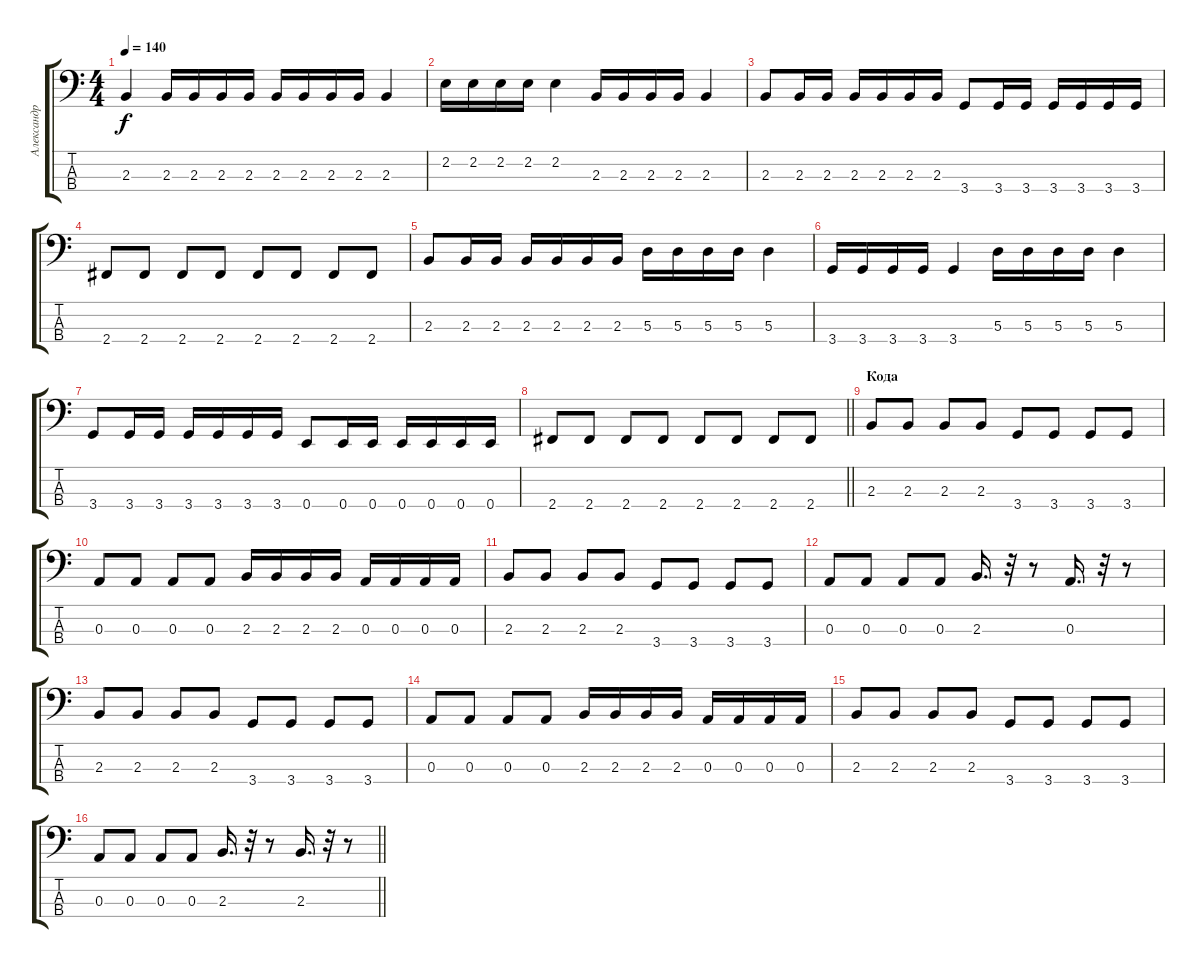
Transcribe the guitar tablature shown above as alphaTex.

\track ("Александр Тимонин" "Александр ") {instrument electricbassfinger}
\staff {score tabs}
\tuning (G2 D2 A1 E1) {hide}
\ts (4 4)
\tempo 140
\clef f4
\ks c
2.3.4{dy f} 2.3.16 2.3.16 2.3.16 2.3.16 2.3.16 2.3.16 2.3.16 2.3.16 2.3.4 |
2.2.16 2.2.16 2.2.16 2.2.16 2.2.4 2.3.16 2.3.16 2.3.16 2.3.16 2.3.4 |
2.3.8 2.3.16 2.3.16 2.3.16 2.3.16 2.3.16 2.3.16 3.4.8 3.4.16 3.4.16 3.4.16 3.4.16 3.4.16 3.4.16 |
2.4.8 2.4.8 2.4.8 2.4.8 2.4.8 2.4.8 2.4.8 2.4.8 |
2.3.8 2.3.16 2.3.16 2.3.16 2.3.16 2.3.16 2.3.16 5.3.16 5.3.16 5.3.16 5.3.16 5.3.4 |
3.4.16 3.4.16 3.4.16 3.4.16 3.4.4 5.3.16 5.3.16 5.3.16 5.3.16 5.3.4 |
3.4.8 3.4.16 3.4.16 3.4.16 3.4.16 3.4.16 3.4.16 0.4.8 0.4.16 0.4.16 0.4.16 0.4.16 0.4.16 0.4.16 |
\barLineRight lightlight
2.4.8 2.4.8 2.4.8 2.4.8 2.4.8 2.4.8 2.4.8 2.4.8 |
\section ("" "Кода")
2.3.8 2.3.8 2.3.8 2.3.8 3.4.8 3.4.8 3.4.8 3.4.8 |
0.3.8 0.3.8 0.3.8 0.3.8 2.3.16 2.3.16 2.3.16 2.3.16 0.3.16 0.3.16 0.3.16 0.3.16 |
2.3.8 2.3.8 2.3.8 2.3.8 3.4.8 3.4.8 3.4.8 3.4.8 |
0.3.8 0.3.8 0.3.8 0.3.8 2.3.16{d} r.32 r.8 0.3.16{d} r.32 r.8 |
2.3.8 2.3.8 2.3.8 2.3.8 3.4.8 3.4.8 3.4.8 3.4.8 |
0.3.8 0.3.8 0.3.8 0.3.8 2.3.16 2.3.16 2.3.16 2.3.16 0.3.16 0.3.16 0.3.16 0.3.16 |
2.3.8 2.3.8 2.3.8 2.3.8 3.4.8 3.4.8 3.4.8 3.4.8 |
\barLineRight lightlight
0.3.8 0.3.8 0.3.8 0.3.8 2.3.16{d} r.32 r.8 2.3.16{d} r.32 r.8
